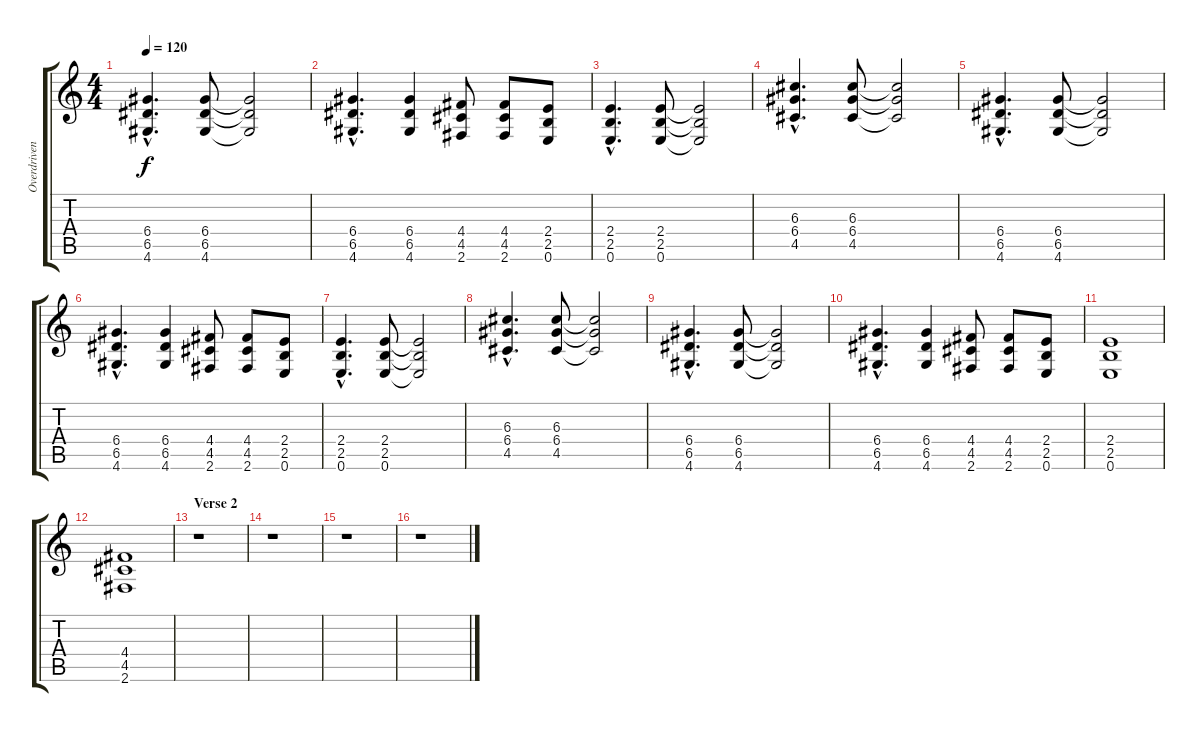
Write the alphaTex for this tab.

\track ("Overdriven Guitar" "Overdriven") {instrument overdrivenguitar}
\staff {score tabs}
\tuning (E4 B3 G3 D3 A2 E2) {hide}
\ts (4 4)
\tempo 120
\clef g2
\ks c
(6.4{hac} 6.5{hac} 4.6{hac}).4{d dy f} (6.4 6.5 4.6).8 (6.4{t} 6.5{t} 4.6{t}).2 |
(6.4{hac} 6.5{hac} 4.6{hac}).4{d} (6.4 6.5 4.6).4 (4.4 4.5 2.6).8 (4.4 4.5 2.6).8 (2.4 2.5 0.6).8 |
(2.4{hac} 2.5{hac} 0.6{hac}).4{d} (2.4 2.5 0.6).8 (2.4{t} 2.5{t} 0.6{t}).2 |
(6.3{hac} 6.4{hac} 4.5{hac}).4{d} (6.3 6.4 4.5).8 (6.3{t} 6.4{t} 4.5{t}).2 |
(6.4{hac} 6.5{hac} 4.6{hac}).4{d} (6.4 6.5 4.6).8 (6.4{t} 6.5{t} 4.6{t}).2 |
(6.4{hac} 6.5{hac} 4.6{hac}).4{d} (6.4 6.5 4.6).4 (4.4 4.5 2.6).8 (4.4 4.5 2.6).8 (2.4 2.5 0.6).8 |
(2.4{hac} 2.5{hac} 0.6{hac}).4{d} (2.4 2.5 0.6).8 (2.4{t} 2.5{t} 0.6{t}).2 |
(6.3{hac} 6.4{hac} 4.5{hac}).4{d} (6.3 6.4 4.5).8 (6.3{t} 6.4{t} 4.5{t}).2 |
(6.4{hac} 6.5{hac} 4.6{hac}).4{d} (6.4 6.5 4.6).8 (6.4{t} 6.5{t} 4.6{t}).2 |
(6.4{hac} 6.5{hac} 4.6{hac}).4{d} (6.4 6.5 4.6).4 (4.4 4.5 2.6).8 (4.4 4.5 2.6).8 (2.4 2.5 0.6).8 |
(2.4 2.5 0.6).1 |
(4.4 4.5 2.6).1 |
\section ("" "Verse 2")
r.1 |
r.1 |
r.1 |
r.1
